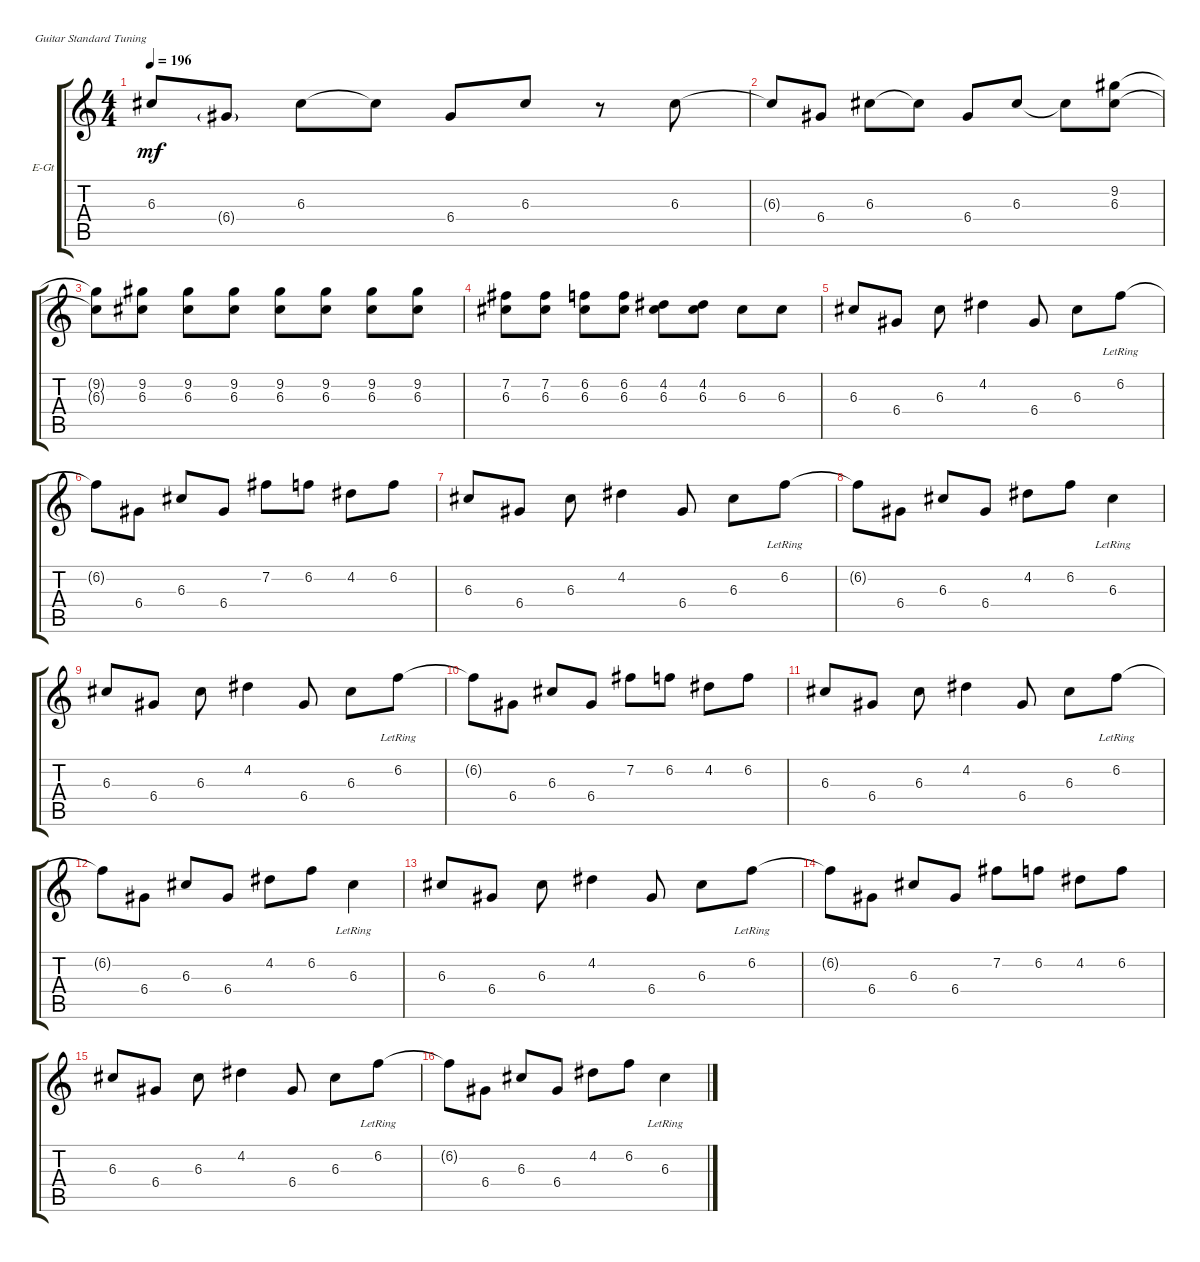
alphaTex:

\defaultSystemsLayout 4
\bracketExtendMode groupsimilarinstruments
\firstSystemTrackNameOrientation horizontal
\otherSystemsTrackNameOrientation horizontal
\track ("Lead" "E-Gt") {instrument distortionguitar}
\staff {score tabs}
\tuning (E4 B3 G3 D3 A2 E2)
\ts (4 4)
\tempo 196
\clef g2
\ks c
6.3.8{dy mf} 6.4{g}.8 6.3.8 6.3{t}.8 6.4.8 6.3.8 r.8 6.3.8 |
6.3{t}.8 6.4.8 6.3.8 6.3{t}.8 6.4.8 6.3.8 6.3{t}.8 (6.3 9.2).8 |
(9.2{t} 6.3{t}).8 (6.3 9.2).8 (6.3 9.2).8 (6.3 9.2).8 (6.3 9.2).8 (6.3 9.2).8 (6.3 9.2).8 (6.3 9.2).8 |
(7.2 6.3).8 (7.2 6.3).8 (6.2 6.3).8 (6.2 6.3).8 (4.2 6.3).8 (4.2 6.3).8 6.3.8 6.3.8 |
6.3.8 6.4.8 6.3.8 4.2.4 6.4.8 6.3.8 6.2{lr}.8 |
6.2{t}.8 6.4.8 6.3.8 6.4.8 7.2.8 6.2.8 4.2.8 6.2.8 |
6.3.8 6.4.8 6.3.8 4.2.4 6.4.8 6.3.8 6.2{lr}.8 |
6.2{t}.8 6.4.8 6.3.8 6.4.8 4.2.8 6.2.8 6.3{lr}.4 |
6.3.8 6.4.8 6.3.8 4.2.4 6.4.8 6.3.8 6.2{lr}.8 |
6.2{t}.8 6.4.8 6.3.8 6.4.8 7.2.8 6.2.8 4.2.8 6.2.8 |
6.3.8 6.4.8 6.3.8 4.2.4 6.4.8 6.3.8 6.2{lr}.8 |
6.2{t}.8 6.4.8 6.3.8 6.4.8 4.2.8 6.2.8 6.3{lr}.4 |
6.3.8 6.4.8 6.3.8 4.2.4 6.4.8 6.3.8 6.2{lr}.8 |
6.2{t}.8 6.4.8 6.3.8 6.4.8 7.2.8 6.2.8 4.2.8 6.2.8 |
6.3.8 6.4.8 6.3.8 4.2.4 6.4.8 6.3.8 6.2{lr}.8 |
6.2{t}.8 6.4.8 6.3.8 6.4.8 4.2.8 6.2.8 6.3{lr}.4
